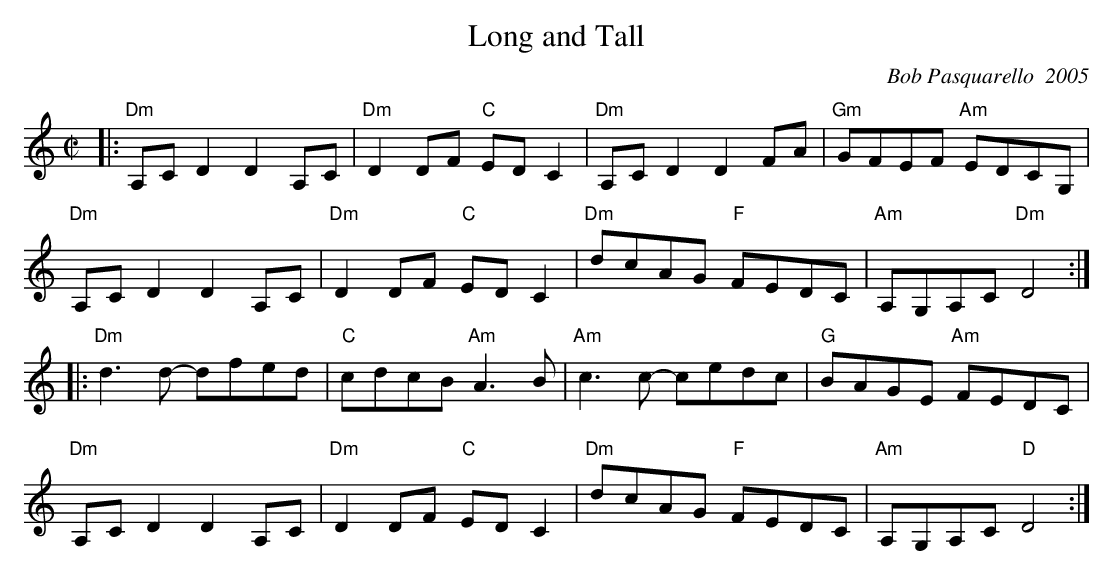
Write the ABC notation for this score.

X:1
T:Long and Tall
L:1/8
M:C|
C:Bob Pasquarello  2005
K:DDor
|:"Dm" A,C D2D2 A,C|"Dm"D2 DF "C"ED C2|"Dm"A,C D2D2 FA|"Gm"GFEF "Am"EDCG,|
"Dm" A,C D2 D2 A,C|"Dm"D2 DF "C"EDC2|"Dm"dcAG "F"FEDC|"Am"A,G,A,C "Dm" D4:|
|:"Dm"d2>d2- dfed|"C"cdcB "Am"A2>B2|"Am"c2>c2- cedc|"G"BAGE "Am"FEDC|
"Dm" A,C D2D2 A,C|"Dm"D2 DF "C"ED C2|"Dm"dcAG "F"FEDC|"Am"A,G,A,C "D"D4:|
